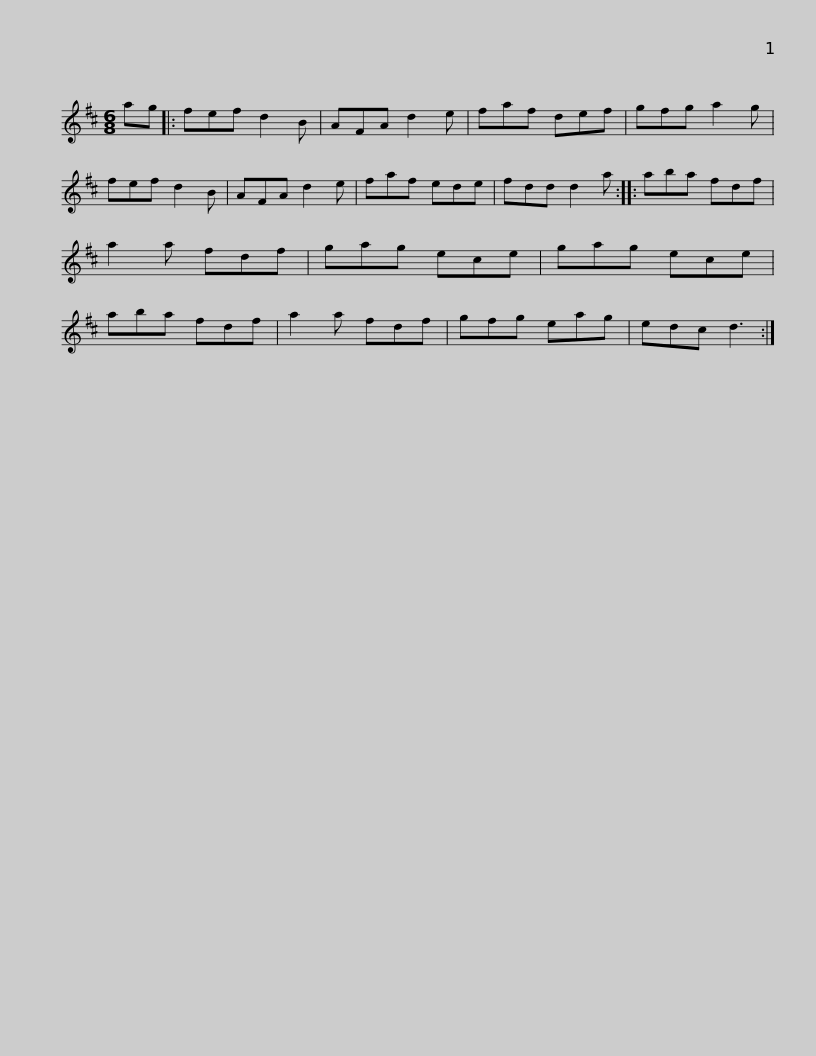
X:1
L:1/8
M:6/8
I:linebreak $
K:D
V:1 treble
V:1
 ag |: fef d2 B | AFA d2 e | faf def | gfg a2 g | %5
 fef d2 B | AFA d2 e | faf ede |$ fdd d2 a :: aba fdf | %10
 a2 a fdf | gag ece | gag ece | aba fdf | a2 a fdf |$ %15
 gfg eag | edc d3 :| %17
